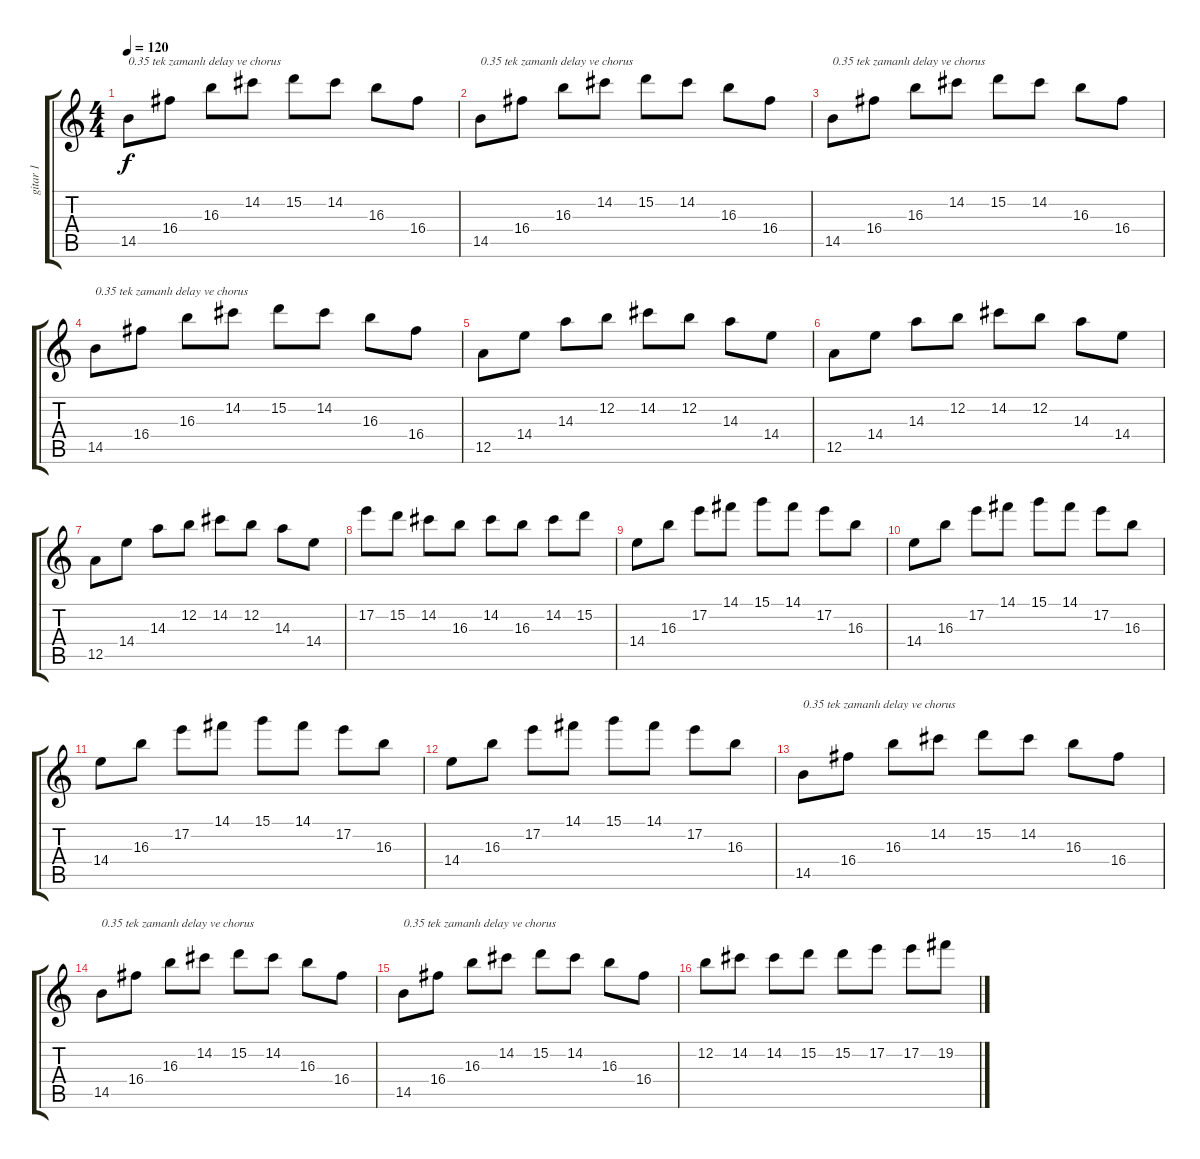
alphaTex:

\track ("gitar 1" "gitar 1") {instrument electricguitarclean}
\staff {score tabs}
\tuning (E4 B3 G3 D3 A2 E2) {hide}
\ts (4 4)
\tempo 120
\clef g2
\ks c
14.5.8{txt "0.35 tek zamanlı delay ve chorus" dy f} 16.4.8 16.3.8 14.2.8 15.2.8 14.2.8 16.3.8 16.4.8 |
14.5.8{txt "0.35 tek zamanlı delay ve chorus"} 16.4.8 16.3.8 14.2.8 15.2.8 14.2.8 16.3.8 16.4.8 |
14.5.8{txt "0.35 tek zamanlı delay ve chorus"} 16.4.8 16.3.8 14.2.8 15.2.8 14.2.8 16.3.8 16.4.8 |
14.5.8{txt "0.35 tek zamanlı delay ve chorus"} 16.4.8 16.3.8 14.2.8 15.2.8 14.2.8 16.3.8 16.4.8 |
12.5.8 14.4.8 14.3.8 12.2.8 14.2.8 12.2.8 14.3.8 14.4.8 |
12.5.8 14.4.8 14.3.8 12.2.8 14.2.8 12.2.8 14.3.8 14.4.8 |
12.5.8 14.4.8 14.3.8 12.2.8 14.2.8 12.2.8 14.3.8 14.4.8 |
17.2.8 15.2.8 14.2.8 16.3.8 14.2.8 16.3.8 14.2.8 15.2.8 |
14.4.8 16.3.8 17.2.8 14.1.8 15.1.8 14.1.8 17.2.8 16.3.8 |
14.4.8 16.3.8 17.2.8 14.1.8 15.1.8 14.1.8 17.2.8 16.3.8 |
14.4.8 16.3.8 17.2.8 14.1.8 15.1.8 14.1.8 17.2.8 16.3.8 |
14.4.8 16.3.8 17.2.8 14.1.8 15.1.8 14.1.8 17.2.8 16.3.8 |
14.5.8{txt "0.35 tek zamanlı delay ve chorus"} 16.4.8 16.3.8 14.2.8 15.2.8 14.2.8 16.3.8 16.4.8 |
14.5.8{txt "0.35 tek zamanlı delay ve chorus"} 16.4.8 16.3.8 14.2.8 15.2.8 14.2.8 16.3.8 16.4.8 |
14.5.8{txt "0.35 tek zamanlı delay ve chorus"} 16.4.8 16.3.8 14.2.8 15.2.8 14.2.8 16.3.8 16.4.8 |
12.2.8 14.2.8 14.2.8 15.2.8 15.2.8 17.2.8 17.2.8 19.2.8
